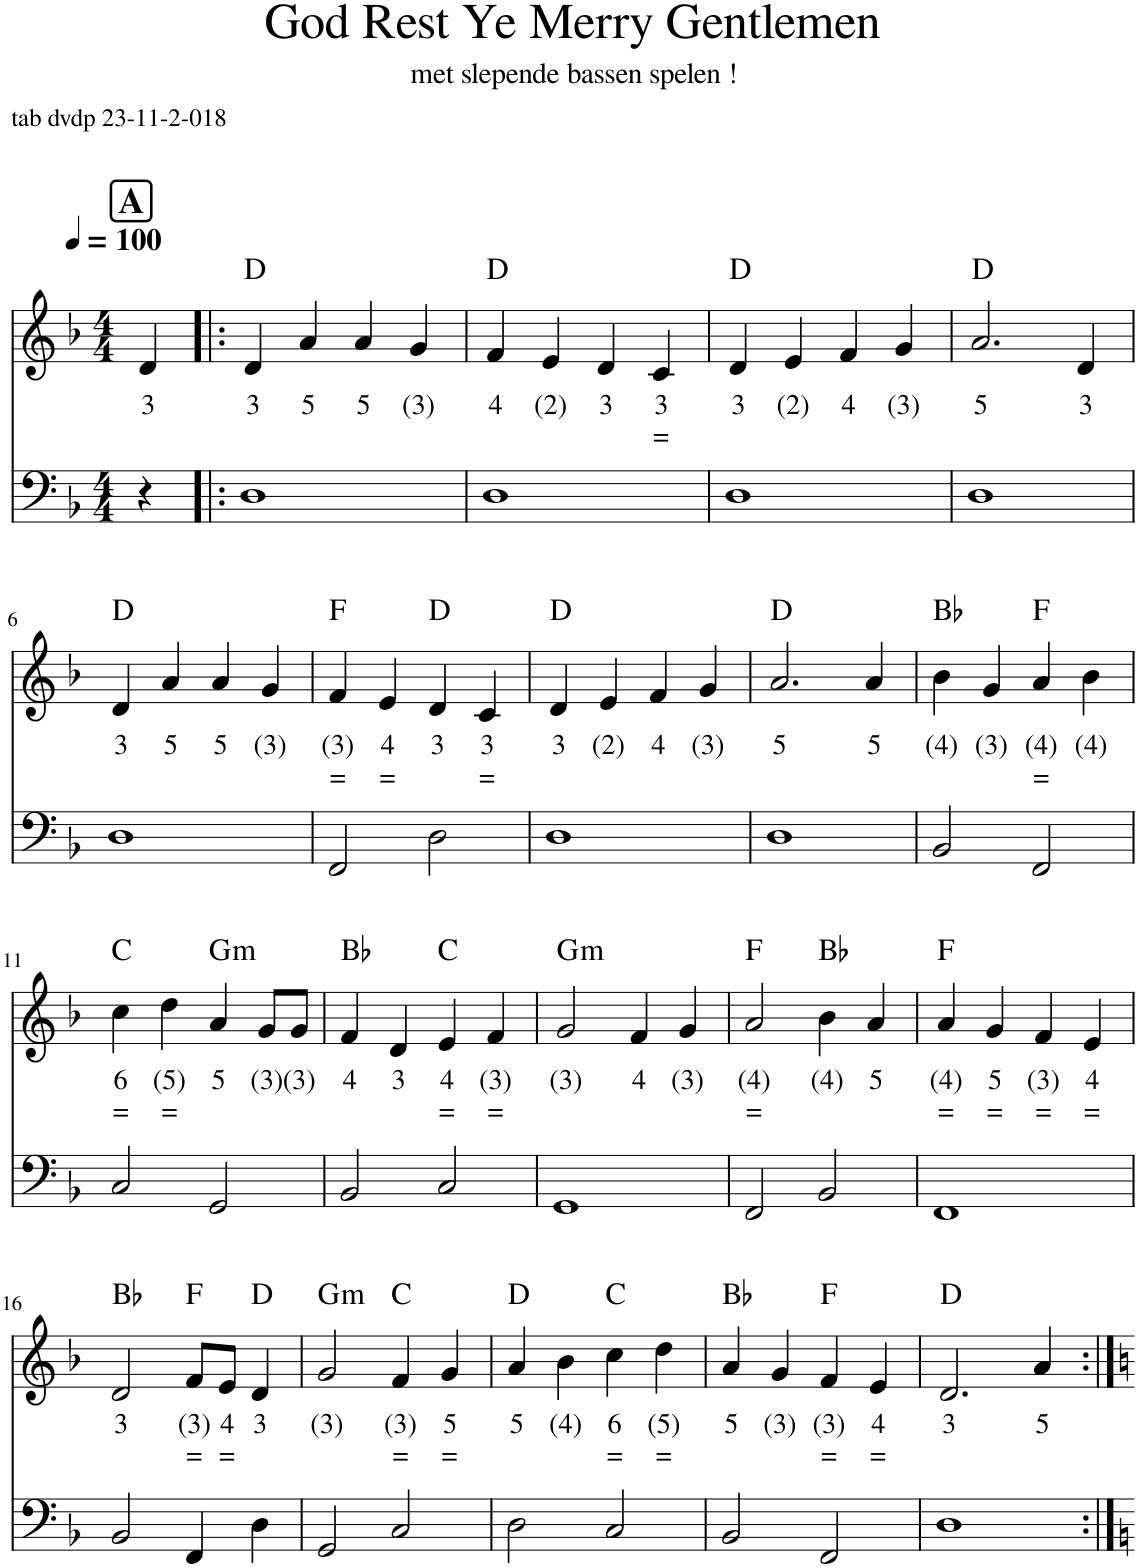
**kern	**kern	**text	**text	**harte
*part2	*part1	*part1	*part1	*part1
*staff2	*staff1	*staff1	*staff1	*
*I"Stem	*I"Stem	*	*	*
*clefF4	*clefG2	*	*	*
*k[b-]	*k[b-]	*	*	*
*M4/4	*M4/4	*	*	*
*MM100	*MM100	*	*	*
!!LO:REH:place=s1:a:B:cj:fs=14:t=A
=1	=1	=1	=1	=1
!	!	!LO:LY:b	!	!
4r	4d/	3	.	.
=2!|:	=2!|:	=2!|:	=2!|:	=2!|:
!	!	!LO:LY:b	!	!
1D	4d/	3	.	D:maj
!	!	!LO:LY:b	!	!
.	4a/	5	.	.
!	!	!LO:LY:b	!	!
.	4a/	5	.	.
!	!	!LO:LY:b	!	!
.	4g/	(3)	.	.
=3	=3	=3	=3	=3
!	!	!LO:LY:b	!	!
1D	4f/	4	.	D:maj
!	!	!LO:LY:b	!	!
.	4e/	(2)	.	.
!	!	!LO:LY:b	!	!
.	4d/	3	.	.
!	!	!LO:LY:b	!LO:LY:b	!
.	4c/	3	=	.
=4	=4	=4	=4	=4
!	!	!LO:LY:b	!	!
1D	4d/	3	.	D:maj
!	!	!LO:LY:b	!	!
.	4e/	(2)	.	.
!	!	!LO:LY:b	!	!
.	4f/	4	.	.
!	!	!LO:LY:b	!	!
.	4g/	(3)	.	.
=5	=5	=5	=5	=5
!	!	!LO:LY:b	!	!
1D	2.a/	5	.	D:maj
!	!	!LO:LY:b	!	!
.	4d/	3	.	.
!!LO:LB:g=z
=6	=6	=6	=6	=6
!	!	!LO:LY:b	!	!
1D	4d/	3	.	D:maj
!	!	!LO:LY:b	!	!
.	4a/	5	.	.
!	!	!LO:LY:b	!	!
.	4a/	5	.	.
!	!	!LO:LY:b	!	!
.	4g/	(3)	.	.
=7	=7	=7	=7	=7
!	!	!LO:LY:b	!LO:LY:b	!
2FF/	4f/	(3)	=	F:maj
!	!	!LO:LY:b	!LO:LY:b	!
.	4e/	4	=	.
!	!	!LO:LY:b	!	!
2D\	4d/	3	.	D:maj
!	!	!LO:LY:b	!LO:LY:b	!
.	4c/	3	=	.
=8	=8	=8	=8	=8
!	!	!LO:LY:b	!	!
1D	4d/	3	.	D:maj
!	!	!LO:LY:b	!	!
.	4e/	(2)	.	.
!	!	!LO:LY:b	!	!
.	4f/	4	.	.
!	!	!LO:LY:b	!	!
.	4g/	(3)	.	.
=9	=9	=9	=9	=9
!	!	!LO:LY:b	!	!
1D	2.a/	5	.	D:maj
!	!	!LO:LY:b	!	!
.	4a/	5	.	.
=10	=10	=10	=10	=10
!	!	!LO:LY:b	!	!
2BB-/	4b-\	(4)	.	Bb:maj
!	!	!LO:LY:b	!	!
.	4g/	(3)	.	.
!	!	!LO:LY:b	!LO:LY:b	!
2FF/	4a/	(4)	=	F:maj
!	!	!LO:LY:b	!	!
.	4b-\	(4)	.	.
!!LO:LB:g=z
=11	=11	=11	=11	=11
!	!	!LO:LY:b	!LO:LY:b	!
2C/	4cc\	6	=	C:maj
!	!	!LO:LY:b	!LO:LY:b	!
.	4dd\	(5)	=	.
!	!	!LO:LY:b	!	!LO:H:kt=m
2GG/	4a/	5	.	G:min
!	!	!LO:LY:b	!	!
.	8g/L	(3)	.	.
!	!	!LO:LY:b	!	!
.	8g/J	(3)	.	.
=12	=12	=12	=12	=12
!	!	!LO:LY:b	!	!
2BB-/	4f/	4	.	Bb:maj
!	!	!LO:LY:b	!	!
.	4d/	3	.	.
!	!	!LO:LY:b	!LO:LY:b	!
2C/	4e/	4	=	C:maj
!	!	!LO:LY:b	!LO:LY:b	!
.	4f/	(3)	=	.
=13	=13	=13	=13	=13
!	!	!LO:LY:b	!	!LO:H:kt=m
1GG	2g/	(3)	.	G:min
!	!	!LO:LY:b	!	!
.	4f/	4	.	.
!	!	!LO:LY:b	!	!
.	4g/	(3)	.	.
=14	=14	=14	=14	=14
!	!	!LO:LY:b	!LO:LY:b	!
2FF/	2a/	(4)	=	F:maj
!	!	!LO:LY:b	!	!
2BB-/	4b-\	(4)	.	Bb:maj
!	!	!LO:LY:b	!	!
.	4a/	5	.	.
=15	=15	=15	=15	=15
!	!	!LO:LY:b	!LO:LY:b	!
1FF	4a/	(4)	=	F:maj
!	!	!LO:LY:b	!LO:LY:b	!
.	4g/	5	=	.
!	!	!LO:LY:b	!LO:LY:b	!
.	4f/	(3)	=	.
!	!	!LO:LY:b	!LO:LY:b	!
.	4e/	4	=	.
!!LO:LB:g=z
=16	=16	=16	=16	=16
!	!	!LO:LY:b	!	!
2BB-/	2d/	3	.	Bb:maj
!	!	!LO:LY:b	!LO:LY:b	!
4FF/	8f/L	(3)	=	F:maj
!	!	!LO:LY:b	!LO:LY:b	!
.	8e/J	4	=	.
!	!	!LO:LY:b	!	!
4D\	4d/	3	.	D:maj
=17	=17	=17	=17	=17
!	!	!LO:LY:b	!	!LO:H:kt=m
2GG/	2g/	(3)	.	G:min
!	!	!LO:LY:b	!LO:LY:b	!
2C/	4f/	(3)	=	C:maj
!	!	!LO:LY:b	!LO:LY:b	!
.	4g/	5	=	.
=18	=18	=18	=18	=18
!	!	!LO:LY:b	!	!
2D\	4a/	5	.	D:maj
!	!	!LO:LY:b	!	!
.	4b-\	(4)	.	.
!	!	!LO:LY:b	!LO:LY:b	!
2C/	4cc\	6	=	C:maj
!	!	!LO:LY:b	!LO:LY:b	!
.	4dd\	(5)	=	.
=19	=19	=19	=19	=19
!	!	!LO:LY:b	!	!
2BB-/	4a/	5	.	Bb:maj
!	!	!LO:LY:b	!	!
.	4g/	(3)	.	.
!	!	!LO:LY:b	!LO:LY:b	!
2FF/	4f/	(3)	=	F:maj
!	!	!LO:LY:b	!LO:LY:b	!
.	4e/	4	=	.
=20	=20	=20	=20	=20
!	!	!LO:LY:b	!	!
1D	2.d/	3	.	D:maj
!	!	!LO:LY:b	!	!
.	4a/	5	.	.
=:|!	=:|!	=:|!	=:|!	=:|!
*-	*-	*-	*-	*-
